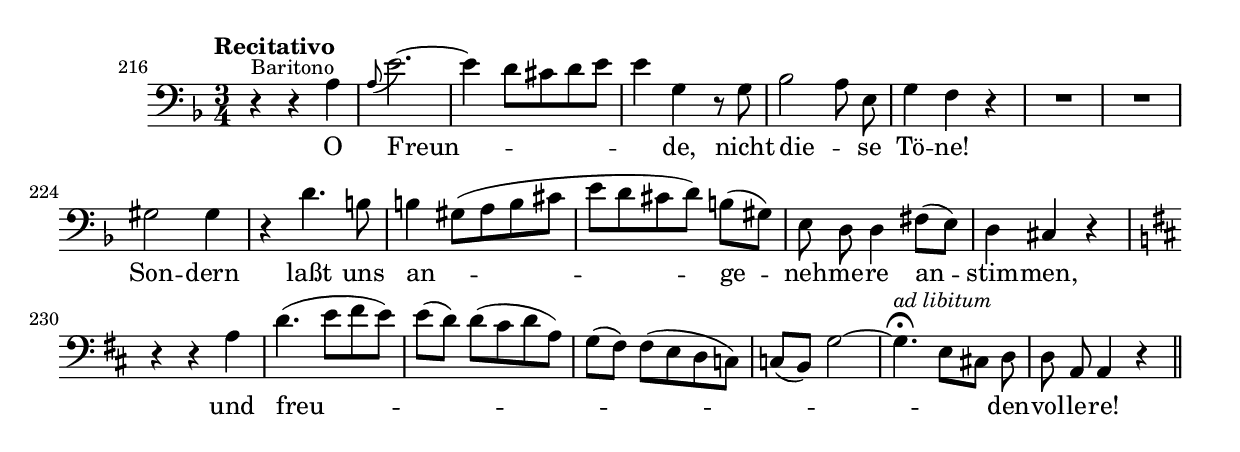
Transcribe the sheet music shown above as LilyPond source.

%% DO NOT EDIT this file manually; it is automatically
%% generated from LSR http://lsr.di.unimi.it
%% Make any changes in LSR itself, or in Documentation/snippets/new/ ,
%% and then run scripts/auxiliar/makelsr.py
%%
%% This file is in the public domain.
\version "2.19.20"

\header {
  lsrtags = "headword"

  texidoc = "
Vocal headword

"
  doctitle = "Vocal headword"
} % begin verbatim

%% http://lsr.di.unimi.it/LSR/Item?id=832
%% see also http://lilypond.org/doc/v2.18/Documentation/notation/vocal-music

% L. van Beethoven. Symphony No. 9 in D minor, op.125; Finale
% mm. 216 -- 236
% Text: F. von Schiller

\score {
  \new Staff \relative c' {
    \set Score.currentBarNumber = 216
    \bar ""  % make first bar number be shown
    \clef bass \key d \minor \time 3/4
    % \tempo "Presto"
    % \compressMMRests  R2.*8
    \tempo "Recitativo"
    \autoBeamOff
    r4^\markup { \small Baritono } r a
    \appoggiatura a8 e'2. ~
    e4 d8[ cis d e]
    e4 g, r8 g
    bes2 a8 e
    g4 f r
    R2.*2
    gis2 gis4
    r4 d'4. b8
    b4 gis8([ a b cis]
    e8[ d cis d)] b([ gis)]
    e8 d d4 fis8([ e)]
    d4 cis r
    \key d \major
    r4 r a'
    d4.( e8[ fis e)]
    e([ d)] d([ cis d a)]
    g8([ fis)] fis([ e d c)]
    c8([ b)] g'2~
    \once \override Script.outside-staff-priority = #1 % put fermata closer to staff
    g4.\fermata ^\markup { \small \italic "ad libitum" } e8[ cis!] d
    d8 a a4 r \bar "||"

    % \time 4/4 \tempo "Allegro assai"
    % R1
    % e''4^\f d r2
    % R1
    % e4( ^\f d2) a8([ g)]
  }
  \addlyrics {
    O Freun -- _ _ de, nicht die -- _ se Tö -- ne!
    Son -- dern laßt uns an -- _ ge -- neh -- me -- re an -- stim -- men,
    und freu -- _ _ _ _ _ _ _ den -- vol -- le -- re!
    % Freu -- de, Freu -- de,__
  }
}
